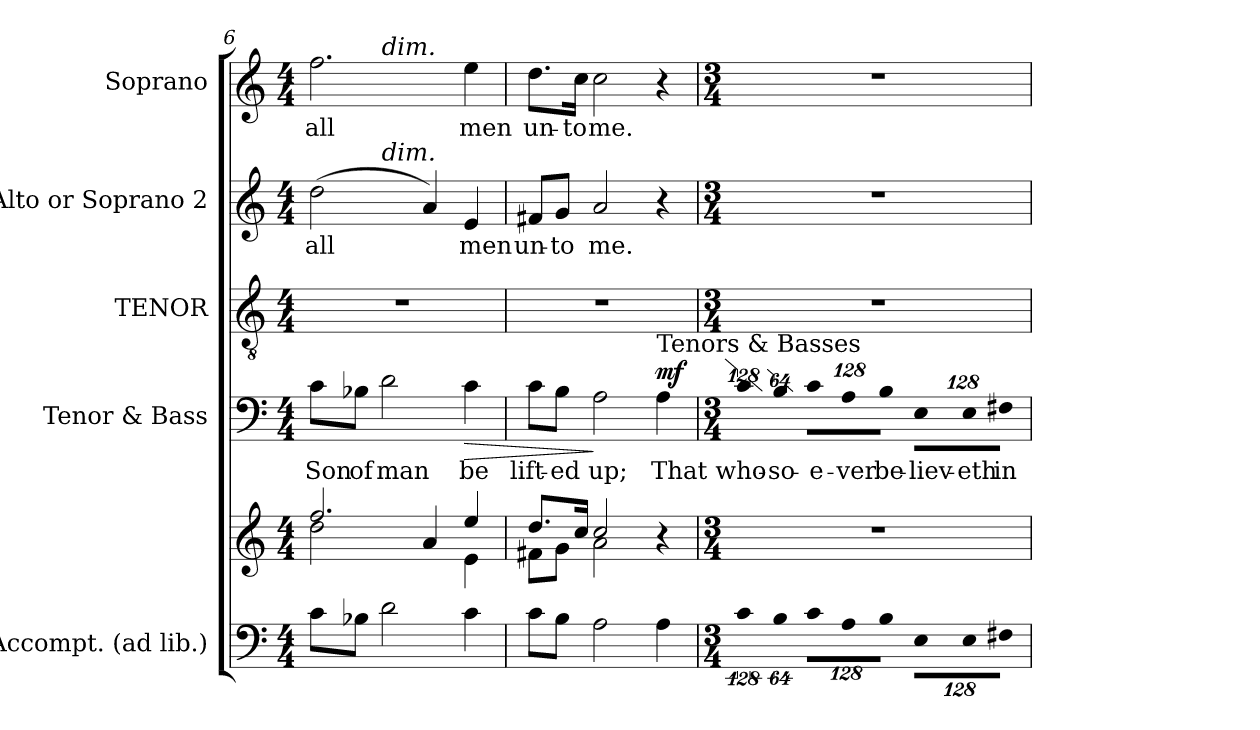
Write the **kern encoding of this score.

**kern	**kern	**kern	**text	**dynam	**kern	**kern	**text	**kern	**text
*part5	*part5	*part4	*part4	*part4	*part3	*part2	*part2	*part1	*part1
*staff6	*staff5	*staff4	*staff4	*staff4	*staff3	*staff2	*staff2	*staff1	*staff1
*I"Accompt. (ad lib.)	*	*I"Tenor & Bass	*	*	*I"TENOR	*I"Alto or Soprano 2	*	*I"Soprano	*
!!LO:LB:g=z
*clefF4	*clefG2	*clefF4	*	*	*clefGv2	*clefG2	*	*clefG2	*
*	*	*	*	*	*ITrd7c12	*	*	*	*
*k[]	*k[]	*k[]	*	*	*k[]	*k[]	*	*k[]	*
*C:	*C:	*C:	*	*	*C:	*C:	*	*C:	*
*M4/4	*M4/4	*M4/4	*	*	*M4/4	*M4/4	*	*M4/4	*
=6	=6	=6	=6	=6	=6	=6	=6	=6	=6
*	*^	*	*	*	*	*	*	*	*
!	!	!	!	!LO:LY:b:color=#000000	!	!	!	!	!	!
!	!	!	!	!	!	!	!	!LO:LY:b:color=#000000	!	!
!	!	!	!	!	!	!	!	!	!	!LO:LY:b:color=#000000
*	*	*	*	*	*	*	*^	*	*^	*
8ci\L	2.ffi/	2ddi\	8ci\L	Son	.	1r	(2ddi\	4ryy	all	2.ffi\	4ryy	all
!	!	!	!	!LO:LY:b:color=#000000	!	!	!	!	!	!	!	!
8B-Xi\J	.	.	8B-Xi\J	of	.	.	.	.	.	.	.	.
!	!	!	!	!	!	!	!	!	!	!	!LO:TX:a:i:t=dim.	!
!	!	!	!	!	!	!	!	!LO:TX:a:i:t=dim.	!	!	!	!
!	!	!	!	!LO:LY:b:color=#000000	!	!	!	!	!	!	!	!
2di\	.	.	2di\	man	.	.	.	2.ryy	.	.	2.ryy	.
.	.	4ai/	.	.	.	.	4ai/)	.	.	.	.	.
!	!	!	!	!LO:LY:b:color=#000000	!LO:HP:b	!	!	!	!	!	!	!
!	!	!	!	!	!	!	!	!	!LO:LY:b:color=#000000	!	!	!
!	!	!	!	!	!	!	!	!	!	!	!	!LO:LY:b:color=#000000
4ci\	4eei/	4ei\	4ci\	be	>	.	4ei/	.	men	4eei\	.	men
*	*	*	*	*	*	*	*v	*v	*	*	*	*
*	*	*	*	*	*	*	*	*	*v	*v	*
=7	=7	=7	=7	=7	=7	=7	=7	=7	=7	=7
*	*	*	*	*	*	*	*^	*	*^	*
!	!	!	!	!LO:LY:b:color=#000000	!	!	!	!	!	!	!	!
*	*	*	*	*	*	*	*v	*v	*	*	*	*
*	*	*	*	*	*	*	*	*	*v	*v	*
*	*	*	*	*	*	*	*^	*	*^	*
!	!	!	!	!	!	!	!	!	!LO:LY:b:color=#000000	!	!	!
*	*	*	*	*	*	*	*v	*v	*	*	*	*
*	*	*	*	*	*	*	*	*	*v	*v	*
*	*	*	*	*	*	*	*^	*	*^	*
!	!	!	!	!	!	!	!	!	!	!	!	!LO:LY:b:color=#000000
*	*	*	*	*	*	*	*v	*v	*	*	*	*
*	*	*	*	*	*	*	*	*	*v	*v	*
8ci\L	8.ddi/L	8f#Xi\L	8ci\L	lift-	.	1r	8f#Xi/L	un-	8.ddi\L	un-
!	!	!	!	!LO:LY:b:color=#000000	!	!	!	!	!	!
!	!	!	!	!	!	!	!	!LO:LY:b:color=#000000	!	!
8Bi\J	.	8gi\J	8Bi\J	-ed	.	.	8gi/J	-to	.	.
!	!	!	!	!	!	!	!	!	!	!LO:LY:b:color=#000000
.	16cci/Jk	.	.	.	.	.	.	.	16cci\Jk	-to
!	!	!	!	!LO:LY:b:color=#000000	!	!	!	!	!	!
!	!	!	!	!	!	!	!	!LO:LY:b:color=#000000	!	!
!	!	!	!	!	!	!	!	!	!	!LO:LY:b:color=#000000
2Ai\	2cci/	2ai\	2Ai\	up;	]	.	2ai/	me.	2cci\	me.
!	!	!	!LO:TX:a:t=Tenors & Basses	!	!	!	!	!	!	!
!	!	!	!	!LO:LY:b:color=#000000	!	!	!	!	!	!
4Ai\	4r	4ryy	4Ai\	That	mf	.	4r	.	4r	.
*	*v	*v	*	*	*	*	*	*	*	*
=8	=8	=8	=8	=8	=8	=8	=8	=8	=8
*M3/4	*M3/4	*M3/4	*	*	*M3/4	*M3/4	*	*M3/4	*
*	*^	*	*	*	*	*	*	*	*
!LO:N:vis=4	!LO:N:vis=1	!	!LO:N:vis=4	!	!	!	!	!	!	!
*	*v	*v	*	*	*	*	*	*	*	*
*	*^	*	*	*	*	*	*	*	*
!	!	!	!	!LO:LY:b:color=#000000	!	!LO:N:vis=1	!LO:N:vis=1	!	!LO:N:vis=1	!
*	*v	*v	*	*	*	*	*	*	*	*
512%85ci\	2.r	512%85ci\	who-	.	2.r	2.r	.	2.r	.
!LO:N:vis=8	!	!LO:N:vis=8	!	!	!	!	!	!	!
!	!	!	!LO:LY:b:color=#000000	!	!	!	!	!	!
512%43Bi\	.	512%43Bi\	-so-	.	.	.	.	.	.
!LO:N:vis=8	!	!LO:N:vis=8	!	!	!	!	!	!	!
!	!	!	!LO:LY:b:color=#000000	!	!	!	!	!	!
1024%85ci\L	.	1024%85ci\L	-e-	.	.	.	.	.	.
!LO:N:vis=8	!	!LO:N:vis=8	!	!	!	!	!	!	!
!	!	!	!LO:LY:b:color=#000000	!	!	!	!	!	!
1024%85Ai\	.	1024%85Ai\	-ver	.	.	.	.	.	.
!LO:N:vis=8	!	!LO:N:vis=8	!	!	!	!	!	!	!
!	!	!	!LO:LY:b:color=#000000	!	!	!	!	!	!
512%43Bi\J	.	512%43Bi\J	be-	.	.	.	.	.	.
!LO:N:vis=8	!	!LO:N:vis=8	!	!	!	!	!	!	!
!	!	!	!LO:LY:b:color=#000000	!	!	!	!	!	!
1024%85Ei\L	.	1024%85Ei\L	-liev-	.	.	.	.	.	.
!LO:N:vis=8	!	!LO:N:vis=8	!	!	!	!	!	!	!
!	!	!	!LO:LY:b:color=#000000	!	!	!	!	!	!
1024%85Ei\	.	1024%85Ei\	-eth	.	.	.	.	.	.
!LO:N:vis=8	!	!LO:N:vis=8	!	!	!	!	!	!	!
!	!	!	!LO:LY:b:color=#000000	!	!	!	!	!	!
512%43F#Xi\J	.	512%43F#Xi\J	in	.	.	.	.	.	.
=	=	=	=	=	=	=	=	=	=
*-	*-	*-	*-	*-	*-	*-	*-	*-	*-
